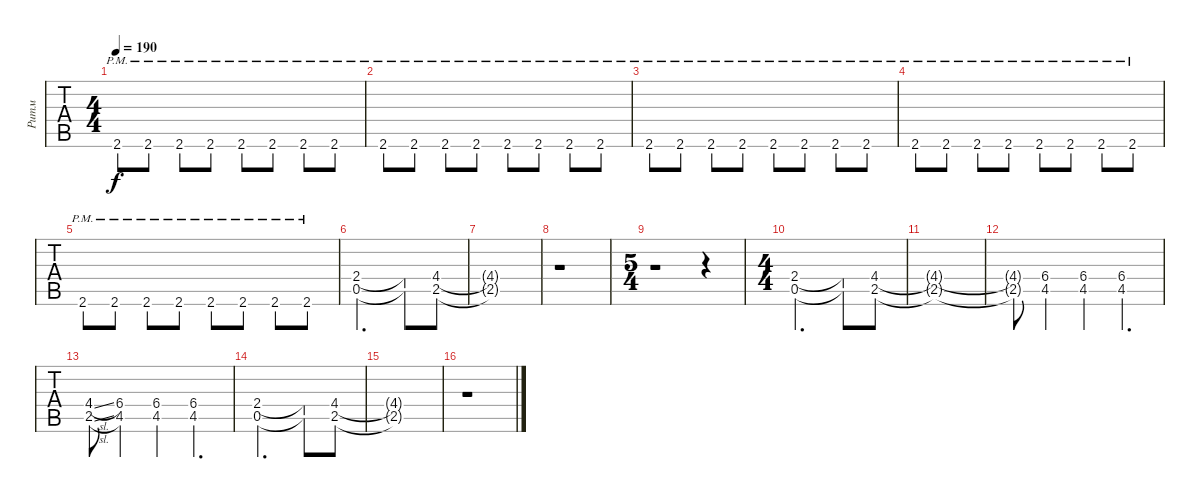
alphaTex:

\track ("Ритм" "Ритм") {instrument overdrivenguitar}
\staff {tabs}
\tuning (E4 B3 G3 D3 A2 E2) {hide}
\ts (4 4)
\tempo 190
\clef g2
\ks c
2.6{pm}.8{dy f} 2.6{pm}.8 2.6{pm}.8 2.6{pm}.8 2.6{pm}.8 2.6{pm}.8 2.6{pm}.8 2.6{pm}.8 |
2.6{pm}.8 2.6{pm}.8 2.6{pm}.8 2.6{pm}.8 2.6{pm}.8 2.6{pm}.8 2.6{pm}.8 2.6{pm}.8 |
2.6{pm}.8 2.6{pm}.8 2.6{pm}.8 2.6{pm}.8 2.6{pm}.8 2.6{pm}.8 2.6{pm}.8 2.6{pm}.8 |
2.6{pm}.8 2.6{pm}.8 2.6{pm}.8 2.6{pm}.8 2.6{pm}.8 2.6{pm}.8 2.6{pm}.8 2.6{pm}.8 |
2.6{pm}.8 2.6{pm}.8 2.6{pm}.8 2.6{pm}.8 2.6{pm}.8 2.6{pm}.8 2.6{pm}.8 2.6{pm}.8 |
(2.4 0.5).2{d} (2.4{t} 0.5{t}).8 (4.4 2.5).8 |
(4.4{t} 2.5{t}).1 |
r.1 |
\ts (5 4)
r.1 r.4 |
\ts (4 4)
(2.4 0.5).2{d} (2.4{t} 0.5{t}).8 (4.4 2.5).8 |
(4.4{t} 2.5{t}).1 |
(4.4{t} 2.5{t}).8 (6.4{st} 4.5{st}).4 (6.4{st} 4.5{st}).4 (6.4 4.5).4{d} |
(4.4{sl} 2.5{sl}).8 (6.4{st} 4.5{st}).4 (6.4{st} 4.5{st}).4 (6.4 4.5).4{d} |
(2.4 0.5).2{d} (2.4{t} 0.5{t}).8 (4.4 2.5).8 |
(4.4{t} 2.5{t}).1 |
r.1
